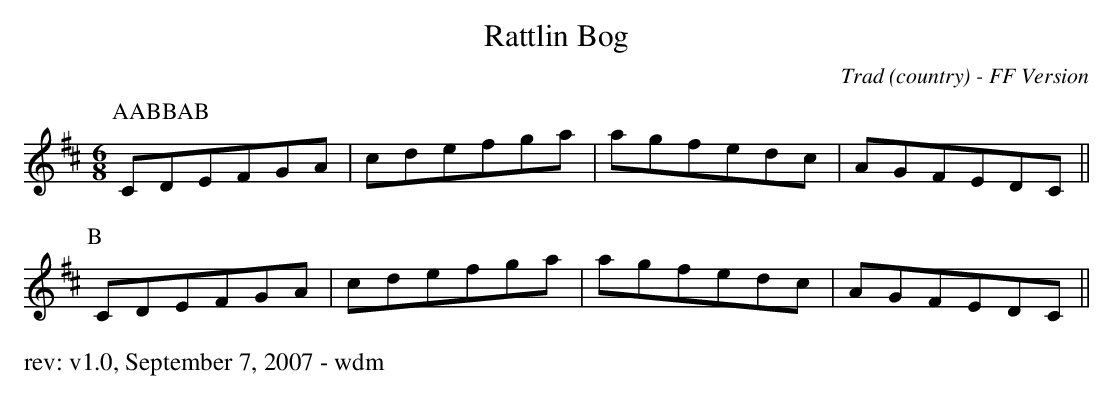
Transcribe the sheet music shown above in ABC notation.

X:1
T: Rattlin Bog
O: Trad (country) - FF Version
M: 6/8
K: Dmaj
P: AABBAB
P:A
CDEFGA|cdefga|agfedc|AGFEDC||
P:B
CDEFGA|cdefga|agfedc|AGFEDC||
